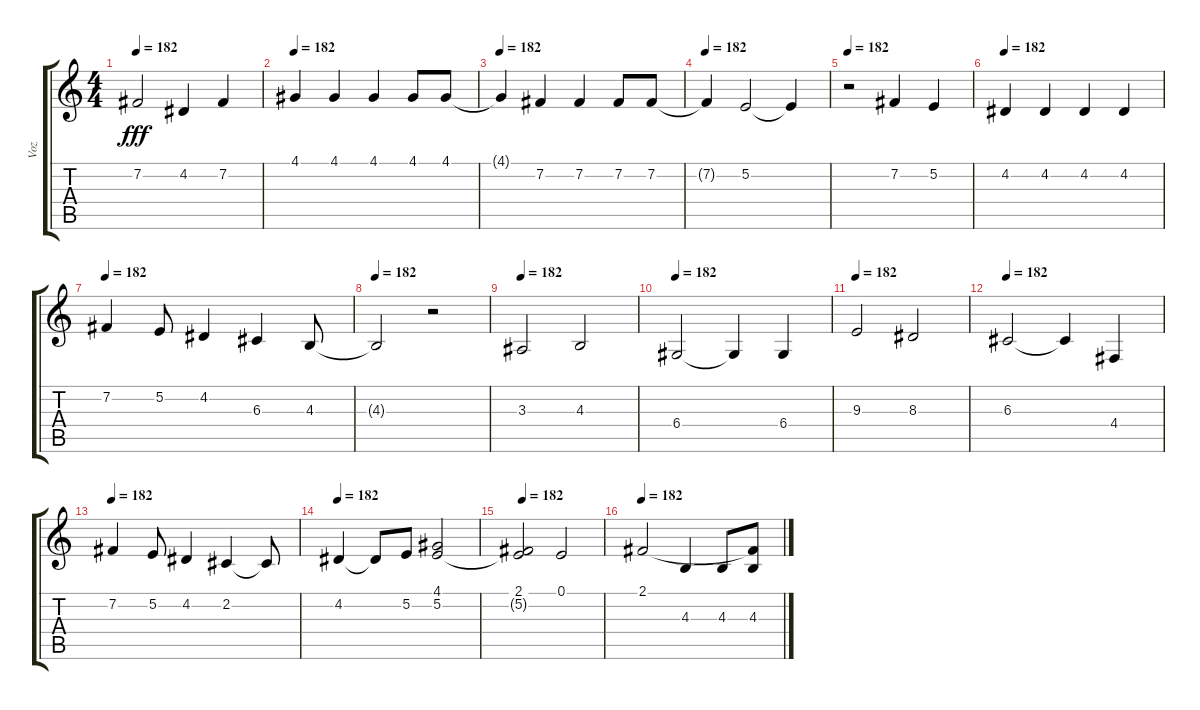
\track ("Voz" "Voz") {instrument lead1square}
\staff {score tabs}
\tuning (E4 B3 G3 D3 A2 E2) {hide}
\ts (4 4)
\tempo 182
\clef g2
\ks c
7.2{t}.2{dy fff} 4.2.4 7.2.4 |
\tempo 182
4.1.4 4.1.4 4.1.4 4.1.8 4.1.8 |
\tempo 182
4.1{t}.4 7.2.4 7.2.4 7.2.8 7.2.8 |
\tempo 182
7.2{t}.4 5.2.2 5.2{t}.4 |
\tempo 182
r.2 7.2.4 5.2.4 |
\tempo 182
4.2.4 4.2.4 4.2.4 4.2.4 |
\tempo 182
7.2.4 5.2.8 4.2.4 6.3.4 4.3.8 |
\tempo 182
4.3{t}.2 r.2 |
\tempo 182
3.3.2 4.3.2 |
\tempo 182
6.4.2 6.4{t}.4 6.4.4 |
\tempo 182
9.3.2 8.3.2 |
\tempo 182
6.3.2 6.3{t}.4 4.4.4 |
\tempo 182
7.2.4 5.2.8 4.2.4 2.2.4 2.2{t}.8 |
\tempo 182
4.2.4 4.2{t}.8 5.2.8 (4.1 5.2).2 |
\tempo 182
(2.1 5.2{t}).2 0.1.2 |
\tempo 182
2.1.2 4.3.4 4.3.8 (2.1{t} 4.3).8
